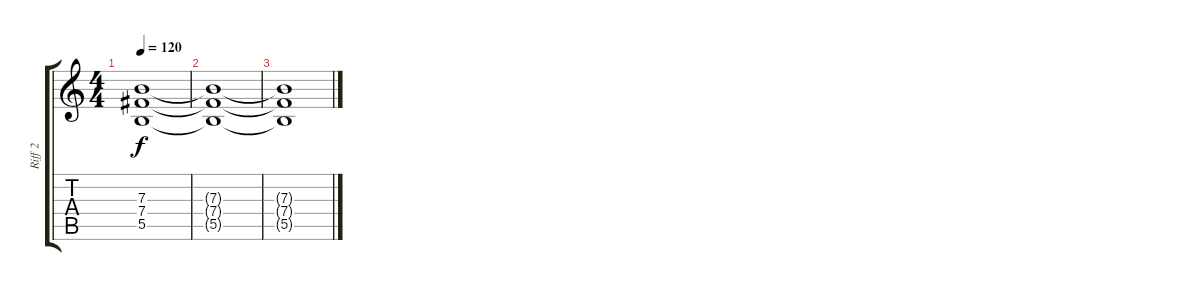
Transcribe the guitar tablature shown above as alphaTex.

\track ("Riff 2" "Riff 2") {instrument distortionguitar}
\staff {score tabs}
\tuning (Db4 Ab3 E3 B2 Gb2 Db2) {hide}
\ts (4 4)
\tempo 120
\clef g2
\ks c
(7.3{t} 7.4{t} 5.5{t}).1{dy f} |
(7.3{t} 7.4{t} 5.5{t}).1 |
(7.3{t} 7.4{t} 5.5{t}).1
